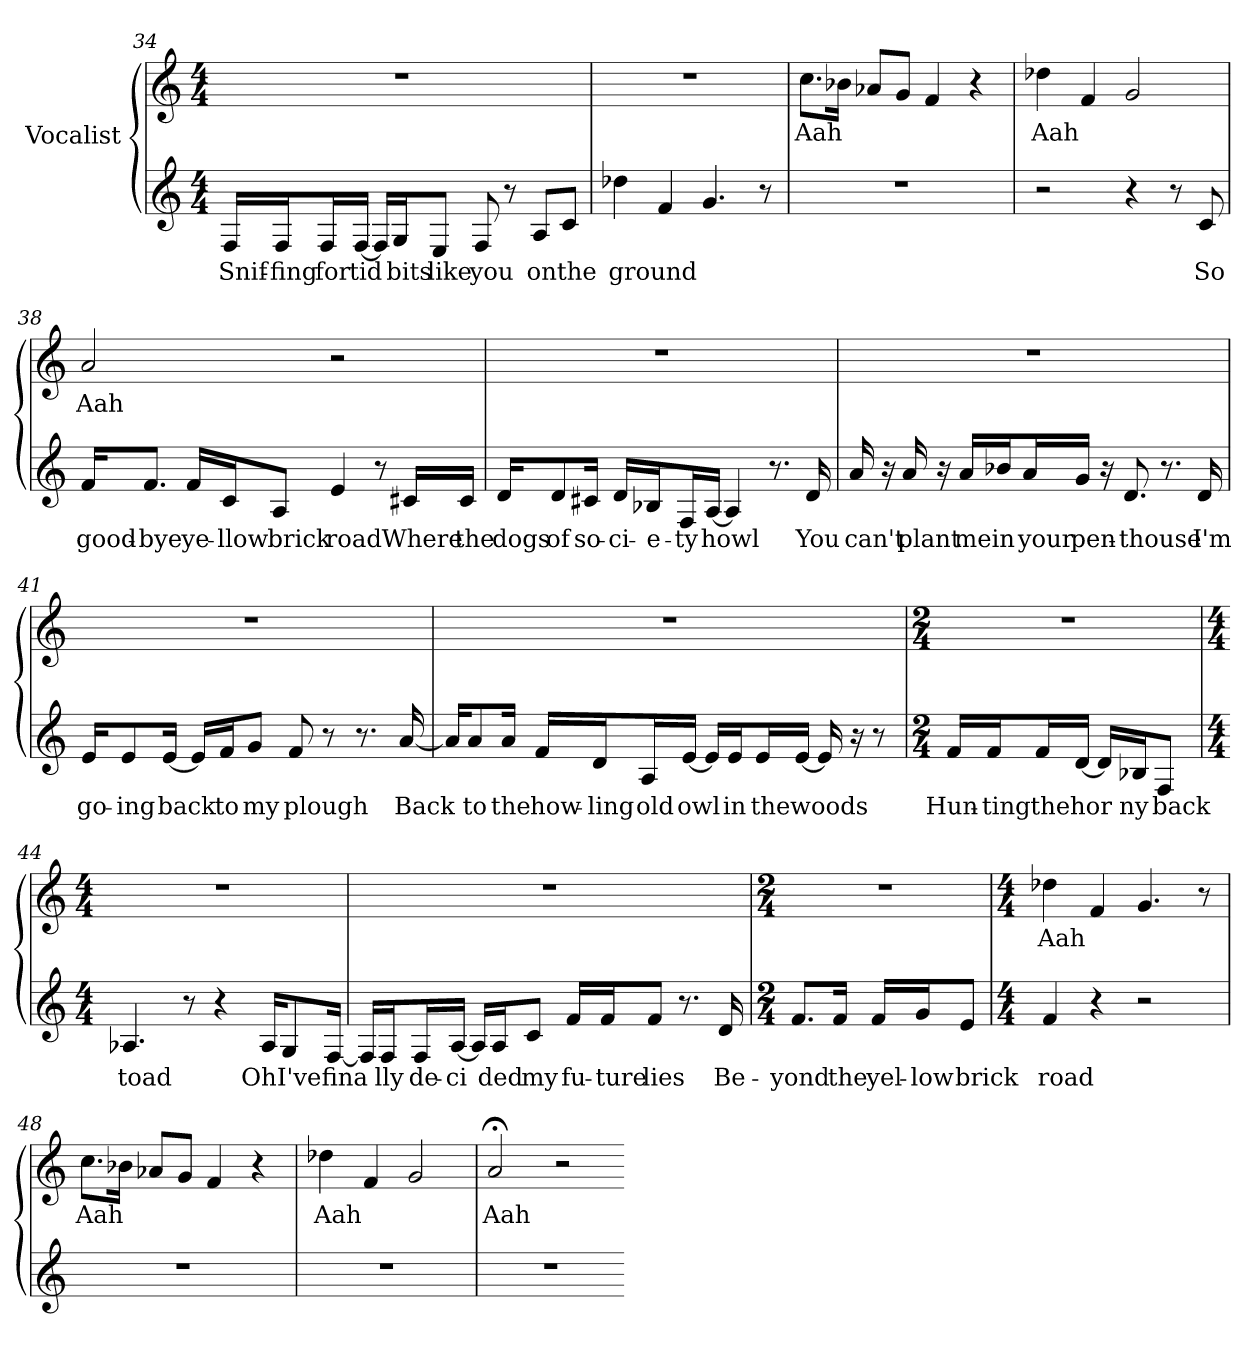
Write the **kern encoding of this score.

**kern	**text	**kern	**text
*part1	*part1	*part1	*part1
*staff2	*staff2	*staff1	*staff1
*I"Vocalist	*	*	*
*clefG2	*	*clefG2	*
*M4/4	*	*M4/4	*
=34	=34	=34	=34
16F/LL	Snif-	1r	.
16F/J	-fing	.	.
16F/L	for	.	.
[16F/JJ	tid-	.	.
16F/LL]	_	.	.
16G/J	-bits	.	.
8E/J	like	.	.
8F	you	.	.
8r	.	.	.
8A/L	on	.	.
8c/J	the	.	.
=35	=35	=35	=35
4dd-X	ground	1r	.
4f	_	.	.
4.g	_	.	.
8r	.	.	.
=36	=36	=36	=36
1r	.	8.cc\L	Aah
.	.	16b-X\Jk	_
.	.	8a-X/L	_
.	.	8g/J	_
.	.	4f	_
.	.	4r	.
=37	=37	=37	=37
2r	.	4dd-X	Aah
.	.	4f	_
4r	.	2g	_
8r	.	.	.
8c	So	.	.
=38	=38	=38	=38
16f/KL	good-	2a	Aah
8.f/J	-bye	.	.
16f/LL	ye-	.	.
16c/J	-llow	.	.
8A/J	brick	.	.
4e	road	2r	.
8r	.	.	.
16c#X/LL	Where	.	.
16c#/JJ	the	.	.
=39	=39	=39	=39
16d/KL	dogs	1r	.
8d/	of	.	.
16c#X/Jk	so-	.	.
16d/LL	-ci-	.	.
16B-X/J	-e-	.	.
16F/L	-ty	.	.
[16A/JJ	howl	.	.
4A]	_	.	.
8.r	.	.	.
16d	You	.	.
=40	=40	=40	=40
16a	can't	1r	.
16r	.	.	.
16a	plant	.	.
16r	.	.	.
16a/LL	me	.	.
16b-X/J	in	.	.
16a/L	your	.	.
16g/JJ	pen-	.	.
16r	.	.	.
8.d	-thouse	.	.
8.r	.	.	.
16d	I'm	.	.
=41	=41	=41	=41
16e/KL	go-	1r	.
8e/	-ing	.	.
[16e/Jk	back	.	.
16e/LL]	_	.	.
16f/J	to	.	.
8g/J	my	.	.
8f	plough	.	.
8r	.	.	.
8.r	.	.	.
[16a	Back	.	.
=42	=42	=42	=42
16a/KL]	_	1r	.
8a/	to	.	.
16a/Jk	the	.	.
16f/LL	how-	.	.
16d/J	-ling	.	.
16A/L	old	.	.
[16e/JJ	owl	.	.
16e/LL]	_	.	.
16e/J	in	.	.
16e/L	the	.	.
[16e/JJ	woods	.	.
16e]	_	.	.
16r	.	.	.
8r	.	.	.
=43	=43	=43	=43
*M2/4	*	*M2/4	*
16f/LL	Hun-	2r	.
16f/J	-ting	.	.
16f/L	the	.	.
[16d/JJ	hor-	.	.
16d/LL]	_	.	.
16B-X/J	-ny	.	.
8F/J	back	.	.
=44	=44	=44	=44
*M4/4	*	*M4/4	*
4.A-X	toad	1r	.
8r	.	.	.
4r	.	.	.
16A-/KL	Oh	.	.
8G/	I've	.	.
[16F/Jk	fina-	.	.
=45	=45	=45	=45
16F/LL]	_	1r	.
16F/J	-lly	.	.
16F/L	de-	.	.
[16A/JJ	-ci-	.	.
16A/LL]	_	.	.
16A/J	-ded	.	.
8c/J	my	.	.
16f/LL	fu-	.	.
16f/J	-ture	.	.
8f/J	lies	.	.
8.r	.	.	.
16d	Be-	.	.
=46	=46	=46	=46
*M2/4	*	*M2/4	*
8.f/L	-yond	2r	.
16f/Jk	the	.	.
16f/LL	yel-	.	.
16g/J	-low	.	.
8e/J	brick	.	.
=47	=47	=47	=47
*M4/4	*	*M4/4	*
4f	road	4dd-X	Aah
4r	.	4f	_
2r	.	4.g	_
.	.	8r	.
=48	=48	=48	=48
1r	.	8.cc\L	Aah
.	.	16b-X\Jk	_
.	.	8a-X/L	_
.	.	8g/J	_
.	.	4f	_
.	.	4r	.
=49	=49	=49	=49
1r	.	4dd-X	Aah
.	.	4f	_
.	.	2g	_
=50	=50	=50	=50
1r	.	2a;<	Aah
.	.	2r	.
=-	=-	=-	=-
*-	*-	*-	*-
